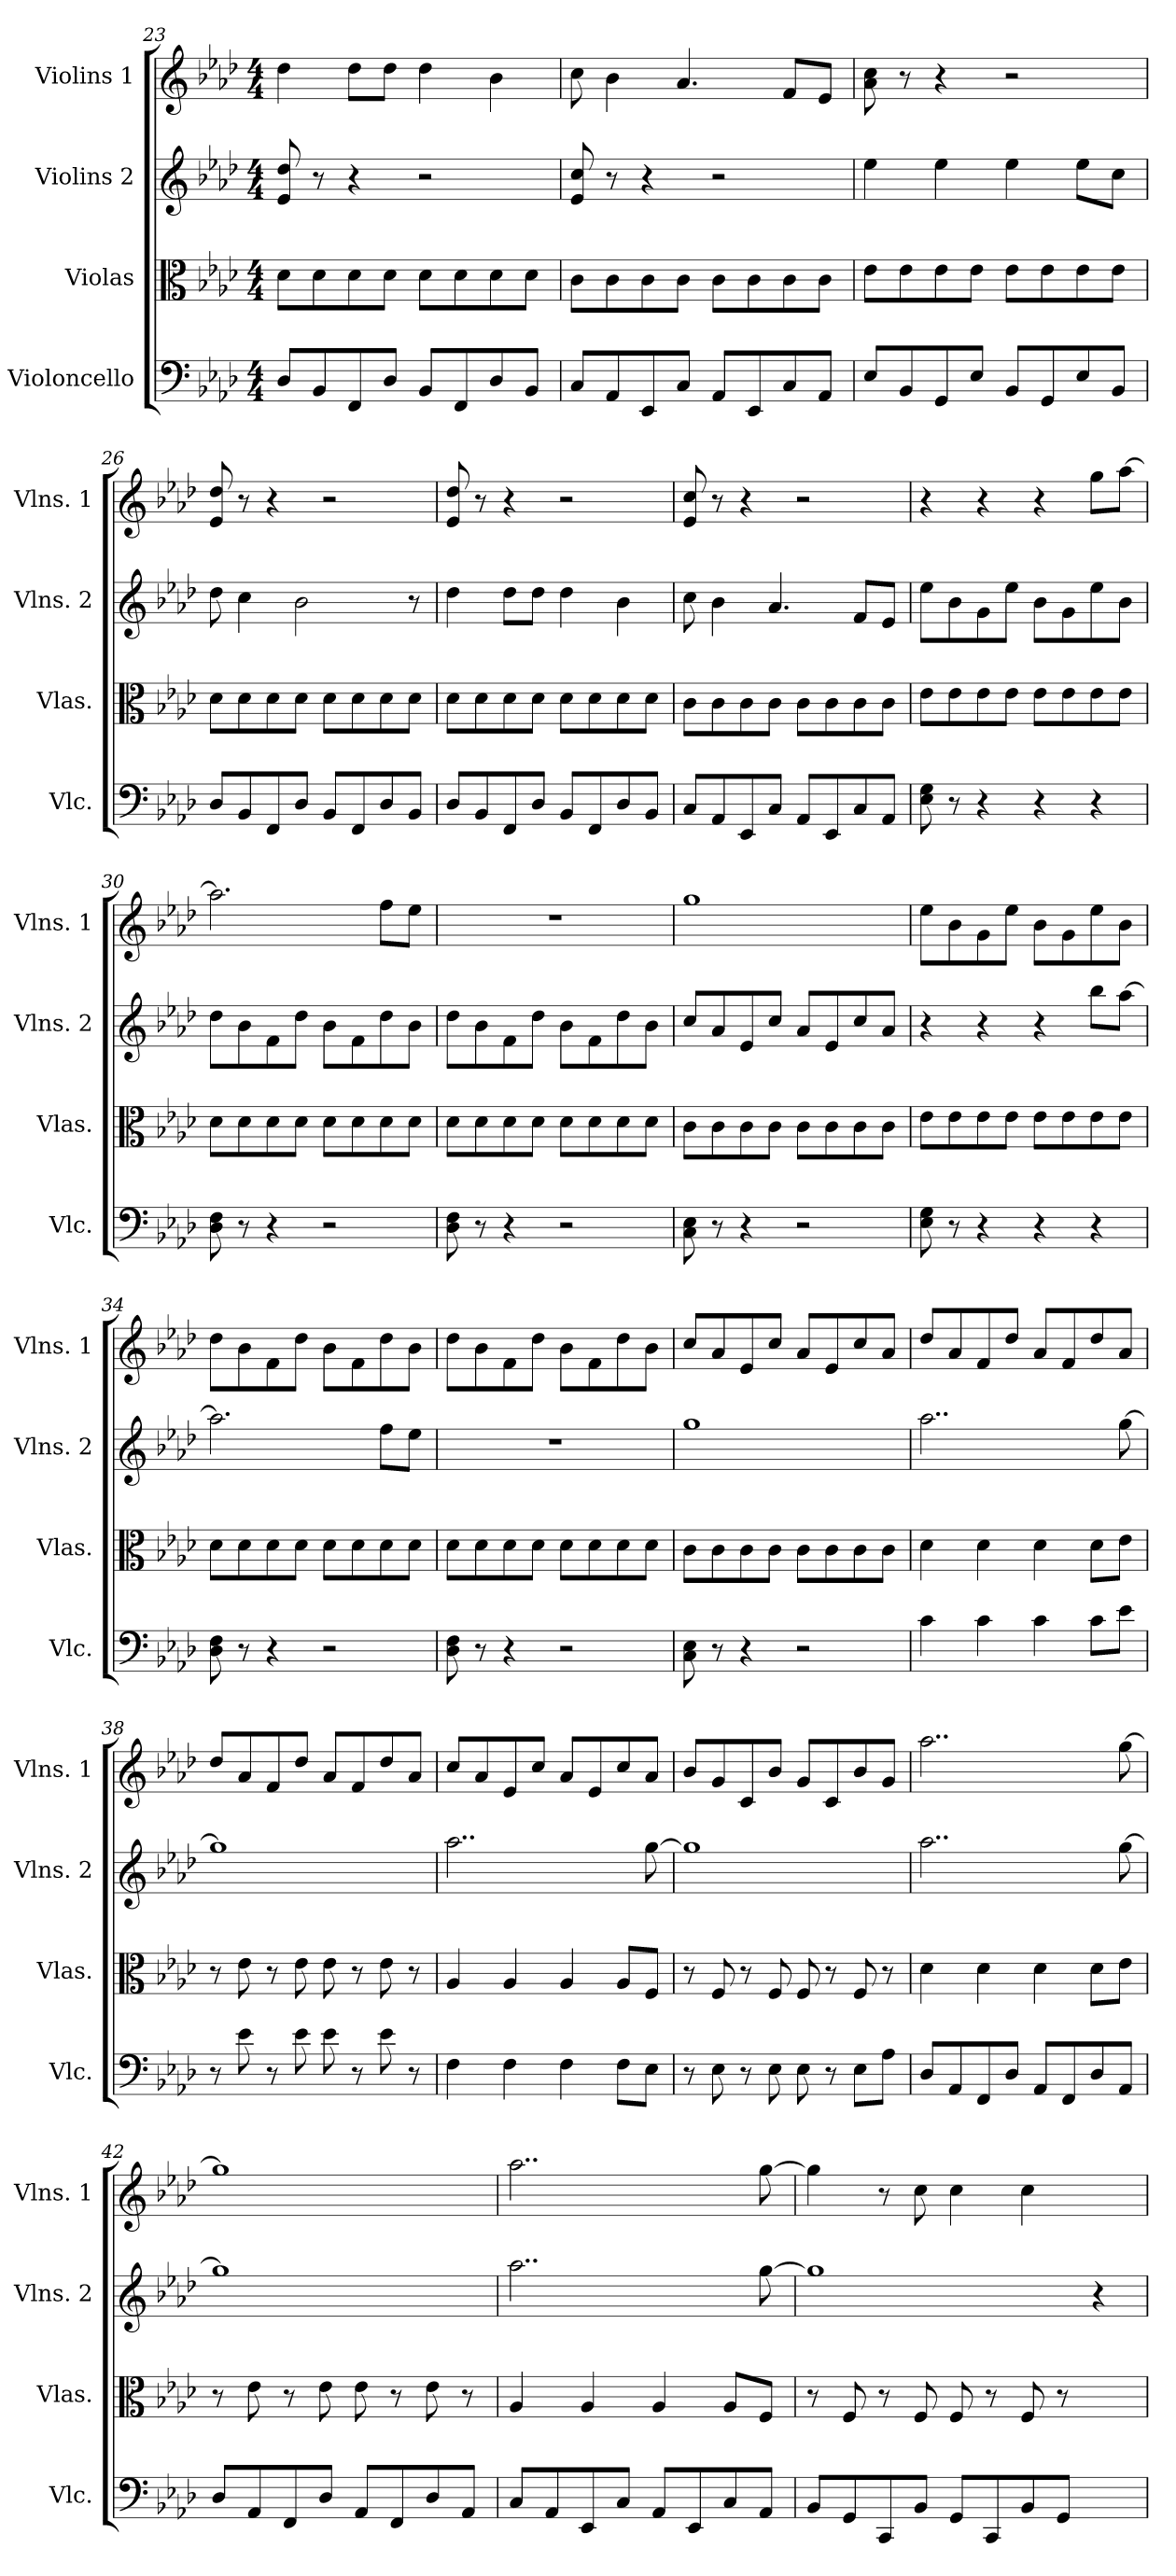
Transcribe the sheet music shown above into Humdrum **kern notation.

**kern	**kern	**kern	**kern
*part4	*part3	*part2	*part1
*staff4	*staff3	*staff2	*staff1
*I"Violoncello	*I"Violas	*I"Violins 2	*I"Violins 1
*I'Vlc.	*I'Vlas.	*I'Vlns. 2	*I'Vlns. 1
*clefF4	*clefC3	*clefG2	*clefG2
*k[b-e-a-d-]	*k[b-e-a-d-]	*k[b-e-a-d-]	*k[b-e-a-d-]
*A-:	*A-:	*A-:	*A-:
*M4/4	*M4/4	*M4/4	*M4/4
=23	=23	=23	=23
8D-/L	8d-\L	8e-/ 8dd-/	4dd-\
8BB-/	8d-\	8r	.
8FF/	8d-\	4r	8dd-\L
8D-/J	8d-\J	.	8dd-\J
8BB-/L	8d-\L	2r	4dd-\
8FF/	8d-\	.	.
8D-/	8d-\	.	4b-\
8BB-/J	8d-\J	.	.
=24	=24	=24	=24
8C/L	8c\L	8e-/ 8cc/	8cc\
8AA-/	8c\	8r	4b-\
8EE-/	8c\	4r	.
8C/J	8c\J	.	4.a-/
8AA-/L	8c\L	2r	.
8EE-/	8c\	.	.
8C/	8c\	.	8f/L
8AA-/J	8c\J	.	8e-/J
!!LO:LB:g=z
=25	=25	=25	=25
8E-/L	8e-\L	4ee-\	8a-\ 8cc\
8BB-/	8e-\	.	8r
8GG/	8e-\	4ee-\	4r
8E-/J	8e-\J	.	.
8BB-/L	8e-\L	4ee-\	2r
8GG/	8e-\	.	.
8E-/	8e-\	8ee-\L	.
8BB-/J	8e-\J	8cc\J	.
=26	=26	=26	=26
8D-/L	8d-\L	8dd-\	8e-/ 8dd-/
8BB-/	8d-\	4cc\	8r
8FF/	8d-\	.	4r
8D-/J	8d-\J	2b-\	.
8BB-/L	8d-\L	.	2r
8FF/	8d-\	.	.
8D-/	8d-\	.	.
8BB-/J	8d-\J	8r	.
=27	=27	=27	=27
8D-/L	8d-\L	4dd-\	8e-/ 8dd-/
8BB-/	8d-\	.	8r
8FF/	8d-\	8dd-\L	4r
8D-/J	8d-\J	8dd-\J	.
8BB-/L	8d-\L	4dd-\	2r
8FF/	8d-\	.	.
8D-/	8d-\	4b-\	.
8BB-/J	8d-\J	.	.
=28	=28	=28	=28
8C/L	8c\L	8cc\	8e-/ 8cc/
8AA-/	8c\	4b-\	8r
8EE-/	8c\	.	4r
8C/J	8c\J	4.a-/	.
8AA-/L	8c\L	.	2r
8EE-/	8c\	.	.
8C/	8c\	8f/L	.
8AA-/J	8c\J	8e-/J	.
!!LO:LB:g=z
=29	=29	=29	=29
8E-\ 8G\	8e-\L	8ee-\L	4r
8r	8e-\	8b-\	.
4r	8e-\	8g\	4r
.	8e-\J	8ee-\J	.
4r	8e-\L	8b-\L	4r
.	8e-\	8g\	.
4r	8e-\	8ee-\	8gg\L
.	8e-\J	8b-\J	[8aa-\J
=30	=30	=30	=30
8D-\ 8F\	8d-\L	8dd-\L	2.aa-\]
8r	8d-\	8b-\	.
4r	8d-\	8f\	.
.	8d-\J	8dd-\J	.
2r	8d-\L	8b-\L	.
.	8d-\	8f\	.
.	8d-\	8dd-\	8ff\L
.	8d-\J	8b-\J	8ee-\J
=31	=31	=31	=31
8D-\ 8F\	8d-\L	8dd-\L	1r
8r	8d-\	8b-\	.
4r	8d-\	8f\	.
.	8d-\J	8dd-\J	.
2r	8d-\L	8b-\L	.
.	8d-\	8f\	.
.	8d-\	8dd-\	.
.	8d-\J	8b-\J	.
=32	=32	=32	=32
8C\ 8E-\	8c\L	8cc/L	1gg
8r	8c\	8a-/	.
4r	8c\	8e-/	.
.	8c\J	8cc/J	.
2r	8c\L	8a-/L	.
.	8c\	8e-/	.
.	8c\	8cc/	.
.	8c\J	8a-/J	.
!!LO:PB:g=z
=33	=33	=33	=33
8E-\ 8G\	8e-\L	4r	8ee-\L
8r	8e-\	.	8b-\
4r	8e-\	4r	8g\
.	8e-\J	.	8ee-\J
4r	8e-\L	4r	8b-\L
.	8e-\	.	8g\
4r	8e-\	8bb-\L	8ee-\
.	8e-\J	[8aa-\J	8b-\J
=34	=34	=34	=34
8D-\ 8F\	8d-\L	2.aa-\]	8dd-\L
8r	8d-\	.	8b-\
4r	8d-\	.	8f\
.	8d-\J	.	8dd-\J
2r	8d-\L	.	8b-\L
.	8d-\	.	8f\
.	8d-\	8ff\L	8dd-\
.	8d-\J	8ee-\J	8b-\J
=35	=35	=35	=35
8D-\ 8F\	8d-\L	1r	8dd-\L
8r	8d-\	.	8b-\
4r	8d-\	.	8f\
.	8d-\J	.	8dd-\J
2r	8d-\L	.	8b-\L
.	8d-\	.	8f\
.	8d-\	.	8dd-\
.	8d-\J	.	8b-\J
=36	=36	=36	=36
8C\ 8E-\	8c\L	1gg	8cc/L
8r	8c\	.	8a-/
4r	8c\	.	8e-/
.	8c\J	.	8cc/J
2r	8c\L	.	8a-/L
.	8c\	.	8e-/
.	8c\	.	8cc/
.	8c\J	.	8a-/J
!!LO:LB:g=z
=37	=37	=37	=37
4c\	4d-\	2..aa-\	8dd-/L
.	.	.	8a-/
4c\	4d-\	.	8f/
.	.	.	8dd-/J
4c\	4d-\	.	8a-/L
.	.	.	8f/
8c\L	8d-\L	.	8dd-/
8e-\J	8e-\J	[8gg\	8a-/J
=38	=38	=38	=38
8r	8r	1gg]	8dd-/L
8e-\	8e-\	.	8a-/
8r	8r	.	8f/
8e-\	8e-\	.	8dd-/J
8e-\	8e-\	.	8a-/L
8r	8r	.	8f/
8e-\	8e-\	.	8dd-/
8r	8r	.	8a-/J
=39	=39	=39	=39
4F\	4A-/	2..aa-\	8cc/L
.	.	.	8a-/
4F\	4A-/	.	8e-/
.	.	.	8cc/J
4F\	4A-/	.	8a-/L
.	.	.	8e-/
8F\L	8A-/L	.	8cc/
8E-\J	8F/J	[8gg\	8a-/J
=40	=40	=40	=40
8r	8r	1gg]	8b-/L
8E-\	8F/	.	8g/
8r	8r	.	8c/
8E-\	8F/	.	8b-/J
8E-\	8F/	.	8g/L
8r	8r	.	8c/
8E-\L	8F/	.	8b-/
8A-\J	8r	.	8g/J
!!LO:LB:g=z
=41	=41	=41	=41
8D-/L	4d-\	2..aa-\	2..aa-\
8AA-/	.	.	.
8FF/	4d-\	.	.
8D-/J	.	.	.
8AA-/L	4d-\	.	.
8FF/	.	.	.
8D-/	8d-\L	.	.
8AA-/J	8e-\J	[8gg\	[8gg\
=42	=42	=42	=42
8D-/L	8r	1gg]	1gg]
8AA-/	8e-\	.	.
8FF/	8r	.	.
8D-/J	8e-\	.	.
8AA-/L	8e-\	.	.
8FF/	8r	.	.
8D-/	8e-\	.	.
8AA-/J	8r	.	.
=43	=43	=43	=43
8C/L	4A-/	2..aa-\	2..aa-\
8AA-/	.	.	.
8EE-/	4A-/	.	.
8C/J	.	.	.
8AA-/L	4A-/	.	.
8EE-/	.	.	.
8C/	8A-/L	.	.
8AA-/J	8F/J	[8gg\	[8gg\
=44	=44	=44	=44
8BB-/L	8r	1gg]	4gg\]
8GG/	8F/	.	.
8CC/	8r	.	8r
8BB-/J	8F/	.	8cc\
8GG/L	8F/	.	4cc\
8CC/	8r	.	.
8BB-/	8F/	.	4cc\
8GG/J	8r	.	.
4ryy	4ryy	4r	4ryy
=	=	=	=
*-	*-	*-	*-
